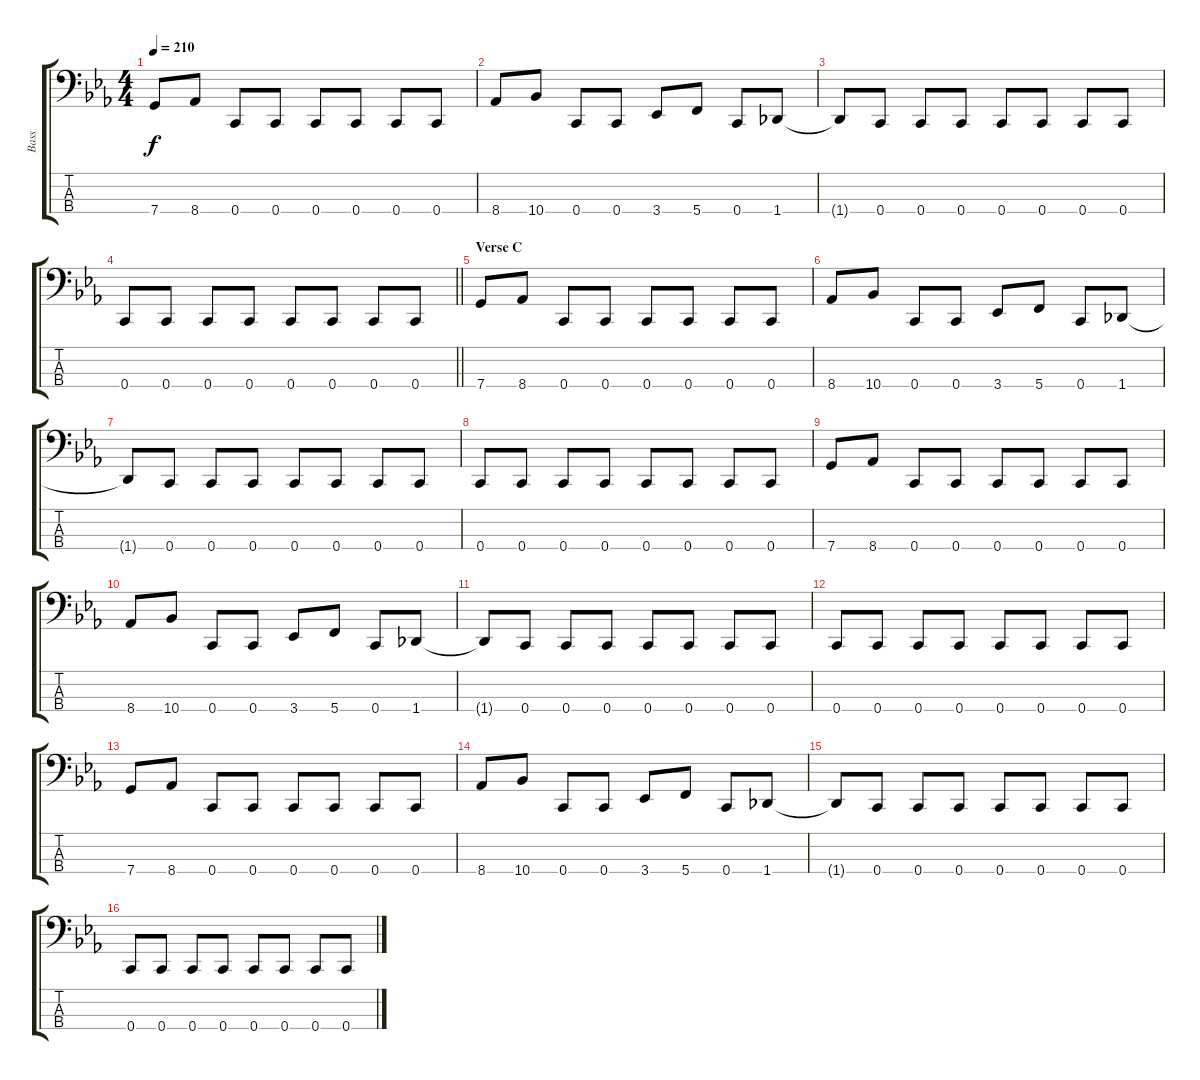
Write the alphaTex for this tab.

\track ("Bass" "Bass") {instrument electricbasspick}
\staff {score tabs}
\tuning (F2 C2 G1 C1) {hide}
\ts (4 4)
\tempo 210
\clef f4
\ks cminor
7.4.8{dy f} 8.4.8 0.4.8 0.4.8 0.4.8 0.4.8 0.4.8 0.4.8 |
8.4.8 10.4.8 0.4.8 0.4.8 3.4.8 5.4.8 0.4.8 1.4.8 |
1.4{t}.8 0.4.8 0.4.8 0.4.8 0.4.8 0.4.8 0.4.8 0.4.8 |
\barLineRight lightlight
0.4.8 0.4.8 0.4.8 0.4.8 0.4.8 0.4.8 0.4.8 0.4.8 |
\section ("" "Verse C")
7.4.8 8.4.8 0.4.8 0.4.8 0.4.8 0.4.8 0.4.8 0.4.8 |
8.4.8 10.4.8 0.4.8 0.4.8 3.4.8 5.4.8 0.4.8 1.4.8 |
1.4{t}.8 0.4.8 0.4.8 0.4.8 0.4.8 0.4.8 0.4.8 0.4.8 |
0.4.8 0.4.8 0.4.8 0.4.8 0.4.8 0.4.8 0.4.8 0.4.8 |
7.4.8 8.4.8 0.4.8 0.4.8 0.4.8 0.4.8 0.4.8 0.4.8 |
8.4.8 10.4.8 0.4.8 0.4.8 3.4.8 5.4.8 0.4.8 1.4.8 |
1.4{t}.8 0.4.8 0.4.8 0.4.8 0.4.8 0.4.8 0.4.8 0.4.8 |
0.4.8 0.4.8 0.4.8 0.4.8 0.4.8 0.4.8 0.4.8 0.4.8 |
7.4.8 8.4.8 0.4.8 0.4.8 0.4.8 0.4.8 0.4.8 0.4.8 |
8.4.8 10.4.8 0.4.8 0.4.8 3.4.8 5.4.8 0.4.8 1.4.8 |
1.4{t}.8 0.4.8 0.4.8 0.4.8 0.4.8 0.4.8 0.4.8 0.4.8 |
0.4.8 0.4.8 0.4.8 0.4.8 0.4.8 0.4.8 0.4.8 0.4.8
